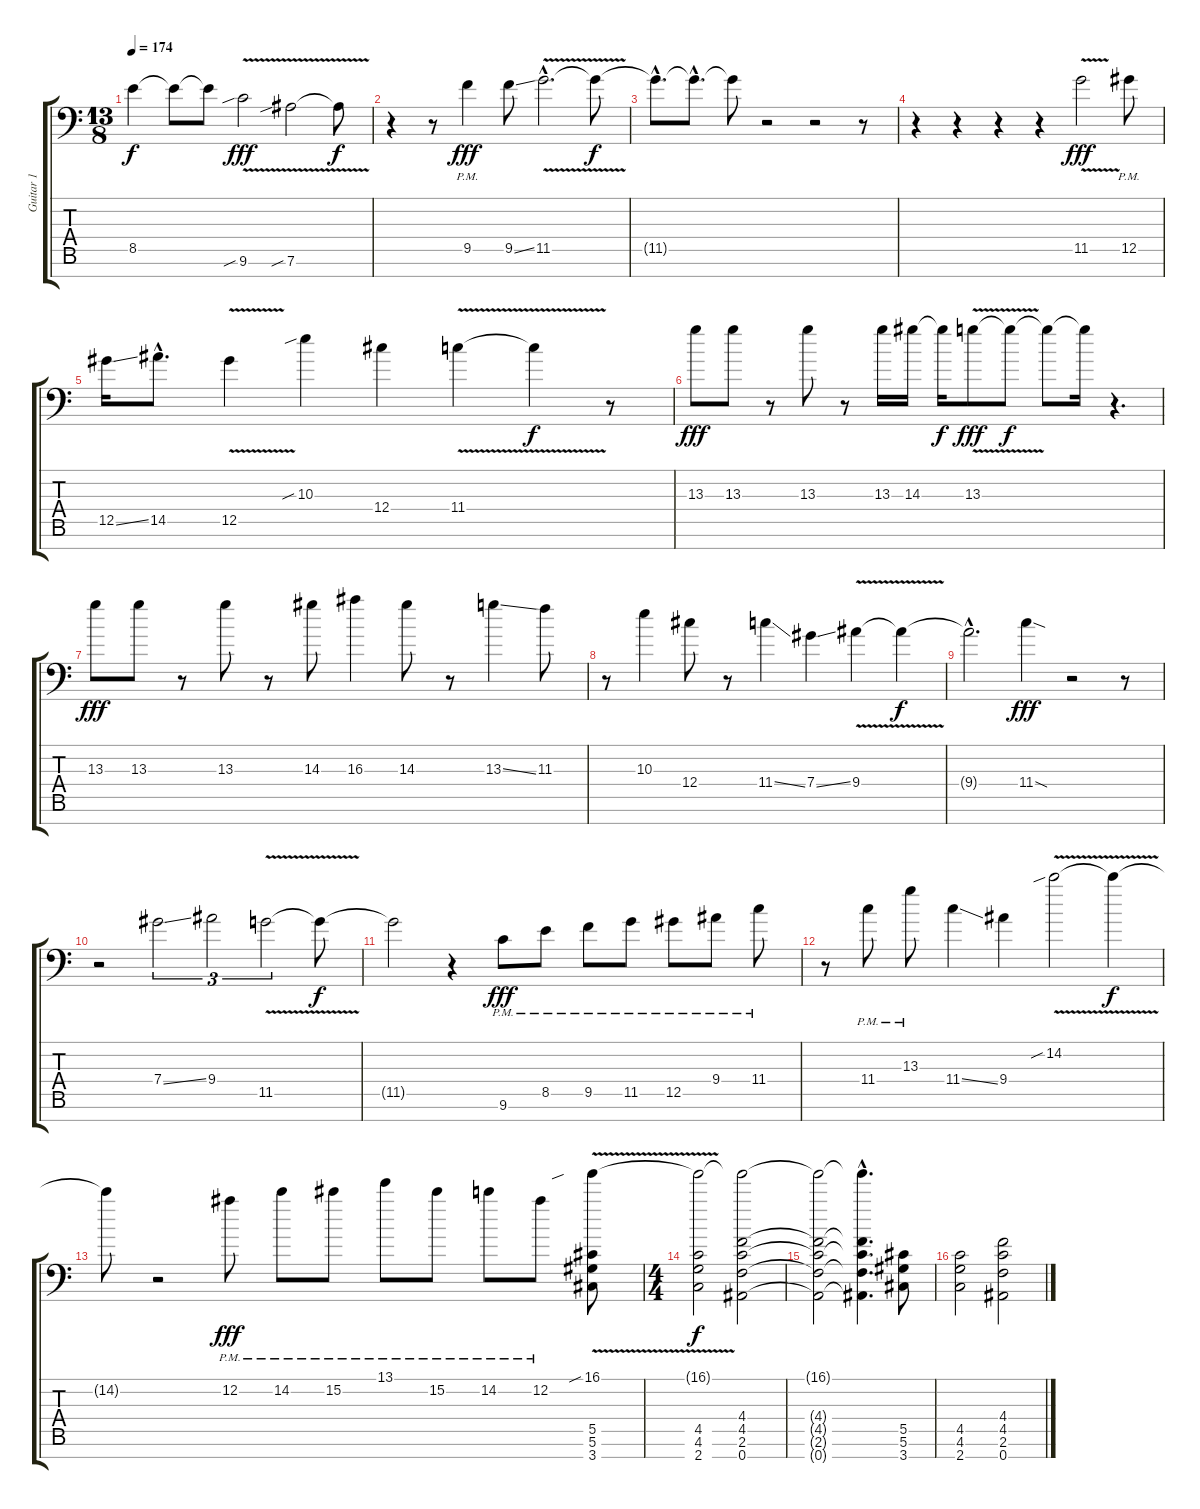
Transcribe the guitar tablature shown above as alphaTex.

\track ("Guitar 1" "Guitar 1") {instrument distortionguitar}
\staff {score tabs}
\tuning (Eb4 Bb3 Gb3 Db3 Ab2 Eb2 Bb1) {hide}
\ts (13 8)
\tempo 174
\clef f4
\ks c
8.5{t}.4{dy f} 8.5{t}.8 8.5{t}.8 9.6{v sib}.2{dy fff} 7.6{v sib}.2 7.6{t}.8{dy f} |
r.4 r.8 9.5{pm}.4{dy fff} 9.5{ss}.8 11.5{v hac}.2{d} 11.5{t}.8{dy f} |
11.5{hac t}.8{d} 11.5{hac t}.8{d} 11.5{t}.8 r.2 r.2 r.8 |
r.4 r.4 r.4 r.4 11.5{v}.2{dy fff} 12.5{pm}.8 |
12.5{ss}.16 14.5{hac}.8{d} 12.5{v}.4 10.3{sib}.4 12.4.4 11.4{v}.4 11.4{t}.4{dy f} r.8 |
13.3.8{dy fff} 13.3.8 r.8 13.3.8 r.8 13.3.16 14.3.16 14.3{t}.16{dy f} 13.3{v}.8{dy fff} 13.3{t}.8{dy f} 13.3{t}.8 13.3{t}.16 r.4{d} |
13.3.8{dy fff} 13.3.8 r.8 13.3.8 r.8 14.3.8 16.3.4 14.3.8 r.8 13.3{ss}.4 11.3.8 |
r.8 10.3.4 12.4.8 r.8 11.4{ss}.4 7.4{ss}.4 9.4{v}.4 9.4{t}.4{dy f} |
9.4{hac t}.2{d} 11.4{sod}.4{dy fff} r.2 r.8 |
r.2 7.4{ss}.2{tu (3 2)} 9.4.2{tu (3 2)} 11.5{v}.2{tu (3 2)} 11.5{t}.8{dy f} |
11.5{t}.2 r.4 9.6{pm}.8{dy fff} 8.5{pm}.8 9.5{pm}.8 11.5{pm}.8 12.5{pm}.8 9.4{pm}.8 11.4{pm}.8 |
r.8 11.4{pm}.8 13.3{pm}.8 11.4{ss}.4 9.4.4 14.2{v sib}.2 14.2{t}.4{dy f} |
14.2{t}.8 r.2 12.2{pm}.8{dy fff} 14.2{pm}.8 15.2{pm}.8 13.1{pm}.8 15.2{pm}.8 14.2{pm}.8 12.2{pm}.8 (16.1{v sib} 5.5 5.6 3.7).8 |
\ts (4 4)
(16.1{t} 4.5 4.6 2.7).2{dy f instrument distortionguitar} (16.1{t} 4.4 4.5 2.6 0.7).2 |
(16.1{t} 4.4{t} 4.5{t} 2.6{t} 0.7{t}).2 (16.1{hac t} 4.4{hac t} 4.5{hac t} 2.6{hac t} 0.7{hac t}).4{d} (5.5 5.6 3.7).8 |
(4.5 4.6 2.7).2 (4.4 4.5 2.6 0.7).2
